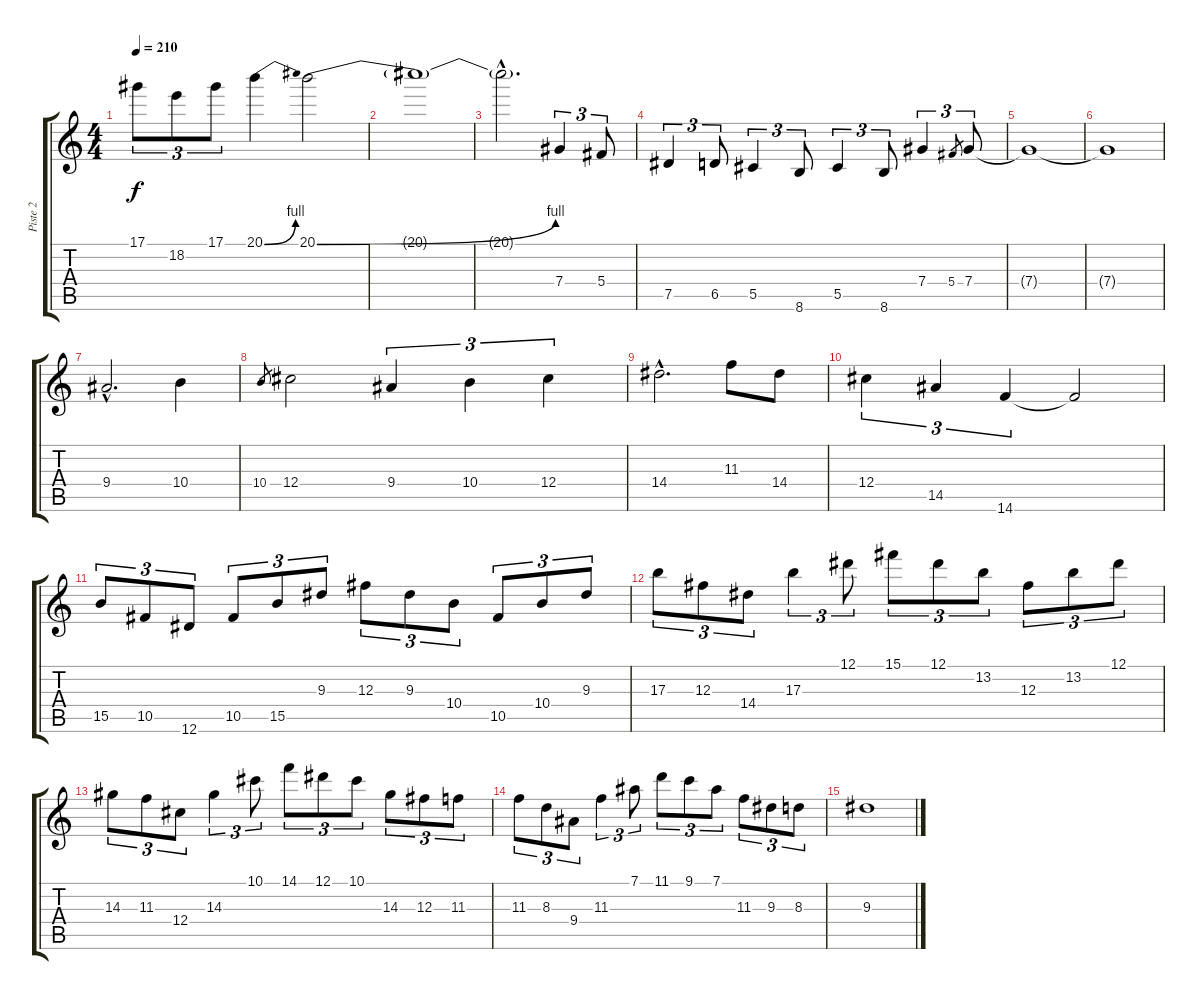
\track ("Piste 2" "Piste 2") {instrument overdrivenguitar}
\staff {score tabs}
\tuning (Eb4 Bb3 Gb3 Db3 Ab2 Eb2) {hide}
\ts (4 4)
\tempo 210
\clef g2
\ks c
17.1.8{tu (3 2) dy f} 18.2.8{tu (3 2)} 17.1.8{tu (3 2)} 20.1{be (bend 0 0 60 4)}.4 20.1{be (bend 0 0 60 4)}.2 |
20.1{t}.1 |
20.1{hac t}.2{d} 7.4.4{tu (3 2)} 5.4.8{tu (3 2)} |
7.5.4{tu (3 2)} 6.5.8{tu (3 2)} 5.5.4{tu (3 2)} 8.6.8{tu (3 2)} 5.5.4{tu (3 2)} 8.6.8{tu (3 2)} 7.4.4{tu (3 2)} 5.4.8{gr} 7.4.8{tu (3 2)} |
7.4{t}.1 |
7.4{t}.1 |
9.4{hac}.2{d} 10.4.4 |
10.4.8{gr} 12.4.2 9.4.4{tu (3 2)} 10.4.4{tu (3 2)} 12.4.4{tu (3 2)} |
14.4{hac}.2{d} 11.3.8 14.4.8 |
12.4.4{tu (3 2)} 14.5.4{tu (3 2)} 14.6.4{tu (3 2)} 14.6{t}.2 |
15.5.8{tu (3 2)} 10.5.8{tu (3 2)} 12.6.8{tu (3 2)} 10.5.8{tu (3 2)} 15.5.8{tu (3 2)} 9.3.8{tu (3 2)} 12.3.8{tu (3 2)} 9.3.8{tu (3 2)} 10.4.8{tu (3 2)} 10.5.8{tu (3 2)} 10.4.8{tu (3 2)} 9.3.8{tu (3 2)} |
17.3.8{tu (3 2)} 12.3.8{tu (3 2)} 14.4.8{tu (3 2)} 17.3.4{tu (3 2)} 12.1.8{tu (3 2)} 15.1.8{tu (3 2)} 12.1.8{tu (3 2)} 13.2.8{tu (3 2)} 12.3.8{tu (3 2)} 13.2.8{tu (3 2)} 12.1.8{tu (3 2)} |
14.3.8{tu (3 2)} 11.3.8{tu (3 2)} 12.4.8{tu (3 2)} 14.3.4{tu (3 2)} 10.1.8{tu (3 2)} 14.1.8{tu (3 2)} 12.1.8{tu (3 2)} 10.1.8{tu (3 2)} 14.3.8{tu (3 2)} 12.3.8{tu (3 2)} 11.3.8{tu (3 2)} |
11.3.8{tu (3 2)} 8.3.8{tu (3 2)} 9.4.8{tu (3 2)} 11.3.4{tu (3 2)} 7.1.8{tu (3 2)} 11.1.8{tu (3 2)} 9.1.8{tu (3 2)} 7.1.8{tu (3 2)} 11.3.8{tu (3 2)} 9.3.8{tu (3 2)} 8.3.8{tu (3 2)} |
9.3.1
